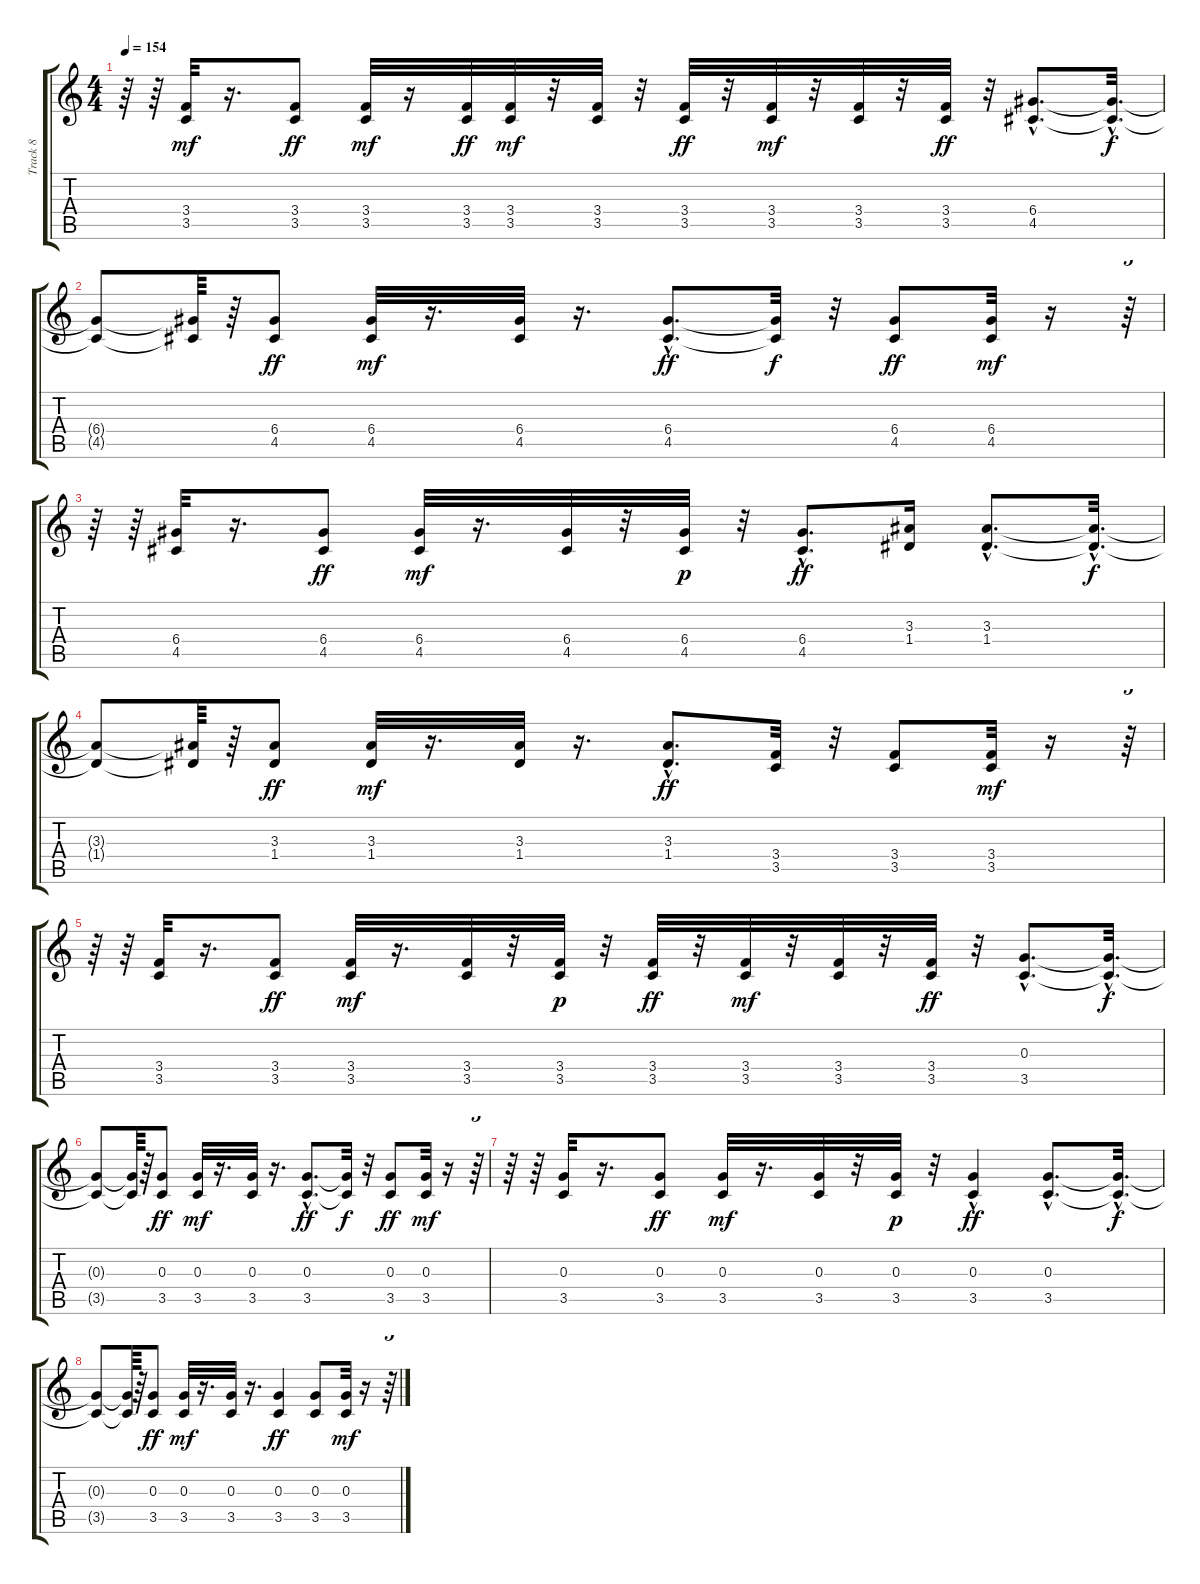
\track ("Track 8" "Track 8") {instrument distortionguitar}
\staff {score tabs}
\tuning (E4 B3 G3 D3 A2 E2) {hide}
\ts (4 4)
\tempo 154
\clef g2
\ks c
r.64{dy mf} r.64 (3.4 3.5).32 r.16{d} (3.4 3.5).8{dy ff} (3.4 3.5).32{dy mf} r.16 (3.4 3.5).32{dy ff} (3.4 3.5).32{dy mf} r.32 (3.4 3.5).32 r.32 (3.4 3.5).32{dy ff} r.32 (3.4 3.5).32{dy mf} r.32 (3.4 3.5).32 r.32 (3.4 3.5).32{dy ff} r.32 (6.4{hac} 4.5{hac}).8{d} (6.4{hac t} 4.5{hac t}).32{d dy f} |
(6.4{t} 4.5{t}).8 (6.4{t} 4.5{t}).64 r.64 (6.4 4.5).8{dy ff} (6.4 4.5).32{dy mf} r.16{d} (6.4 4.5).32 r.16{d} (6.4{hac} 4.5{hac}).8{d dy ff} (6.4{t} 4.5{t}).32{dy f} r.32 (6.4 4.5).8{dy ff} (6.4 4.5).32{dy mf} r.16 r.64{tu (5 4)} |
r.64 r.64 (6.4 4.5).32 r.16{d} (6.4 4.5).8{dy ff} (6.4 4.5).32{dy mf} r.16{d} (6.4 4.5).32 r.32 (6.4 4.5).32{dy p} r.32 (6.4{hac} 4.5{hac}).8{d dy ff} (3.3 1.4).16 (3.3{hac} 1.4{hac}).8{d} (3.3{hac t} 1.4{hac t}).32{d dy f} |
(3.3{t} 1.4{t}).8 (3.3{t} 1.4{t}).64 r.64 (3.3 1.4).8{dy ff} (3.3 1.4).32{dy mf} r.16{d} (3.3 1.4).32 r.16{d} (3.3{hac} 1.4{hac}).8{d dy ff} (3.4 3.5).32 r.32 (3.4 3.5).8 (3.4 3.5).32{dy mf} r.16 r.64{tu (5 4)} |
r.64 r.64 (3.4 3.5).32 r.16{d} (3.4 3.5).8{dy ff} (3.4 3.5).32{dy mf} r.16{d} (3.4 3.5).32 r.32 (3.4 3.5).32{dy p} r.32 (3.4 3.5).32{dy ff} r.32 (3.4 3.5).32{dy mf} r.32 (3.4 3.5).32 r.32 (3.4 3.5).32{dy ff} r.32 (0.3{hac} 3.5{hac}).8{d} (0.3{hac t} 3.5{hac t}).32{d dy f} |
(0.3{t} 3.5{t}).8 (0.3{t} 3.5{t}).64 r.64 (0.3 3.5).8{dy ff} (0.3 3.5).32{dy mf} r.16{d} (0.3 3.5).32 r.16{d} (0.3{hac} 3.5{hac}).8{d dy ff} (0.3{t} 3.5{t}).32{dy f} r.32 (0.3 3.5).8{dy ff} (0.3 3.5).32{dy mf} r.16 r.64{tu (5 4)} |
r.64 r.64 (0.3 3.5).32 r.16{d} (0.3 3.5).8{dy ff} (0.3 3.5).32{dy mf} r.16{d} (0.3 3.5).32 r.32 (0.3 3.5).32{dy p} r.32 (0.3{hac} 3.5).4{dy ff} (0.3{hac} 3.5{hac}).8{d} (0.3{hac t} 3.5{hac t}).32{d dy f} |
(0.3{t} 3.5{t}).8 (0.3{t} 3.5{t}).64 r.64 (0.3 3.5).8{dy ff} (0.3 3.5).32{dy mf} r.16{d} (0.3 3.5).32 r.16{d} (0.3 3.5).4{dy ff} (0.3 3.5).8 (0.3 3.5).32{dy mf} r.16 r.64{tu (5 4)}
